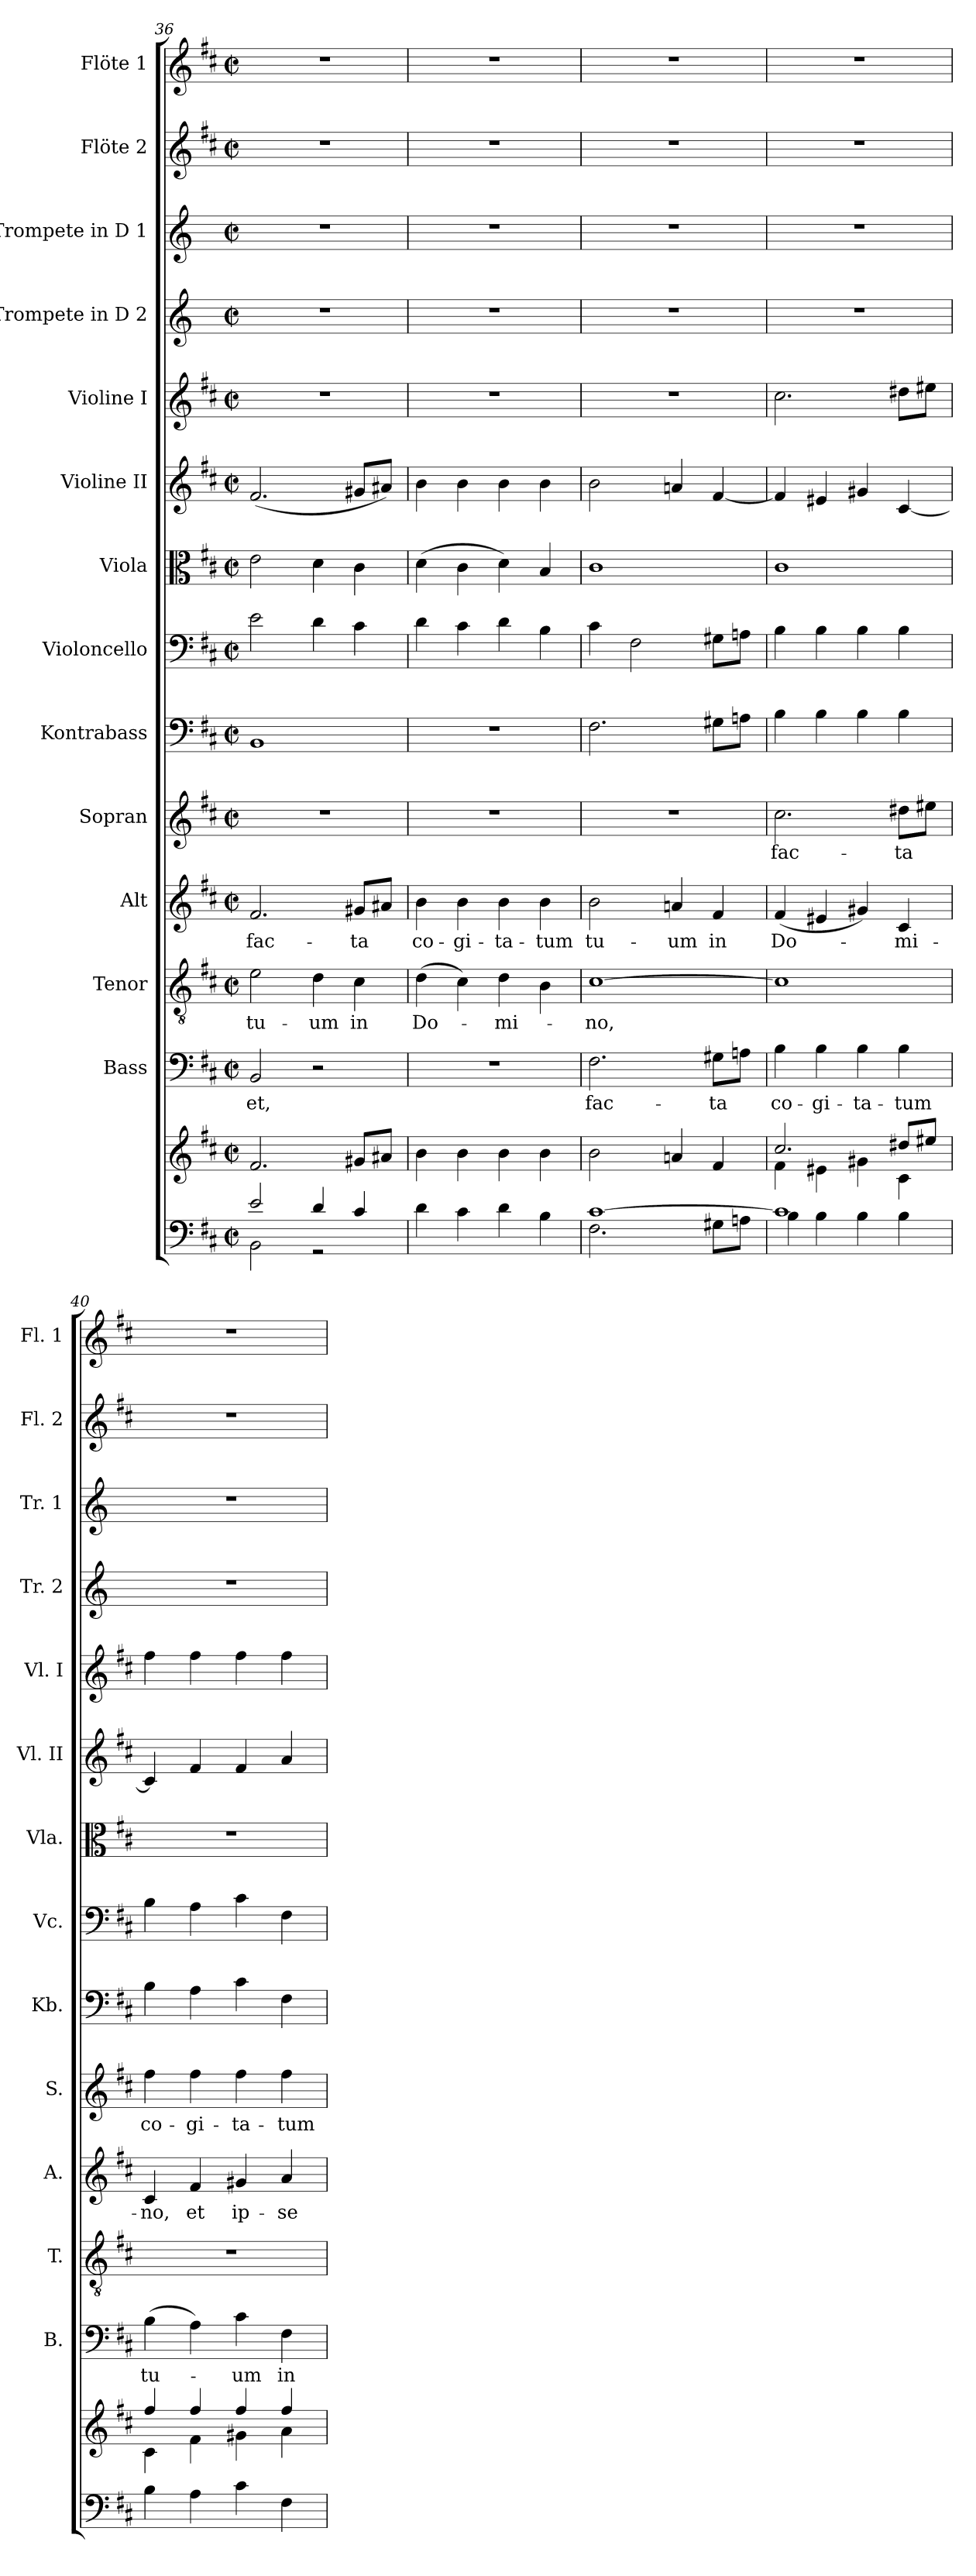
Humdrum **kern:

**kern	**kern	**kern	**text	**kern	**text	**kern	**text	**kern	**text	**kern	**kern	**kern	**kern	**kern	**kern	**kern	**kern	**kern
*part14	*part14	*part13	*part13	*part12	*part12	*part11	*part11	*part10	*part10	*part9	*part8	*part7	*part6	*part5	*part4	*part3	*part2	*part1
*staff15	*staff14	*staff13	*staff13	*staff12	*staff12	*staff11	*staff11	*staff10	*staff10	*staff9	*staff8	*staff7	*staff6	*staff5	*staff4	*staff3	*staff2	*staff1
*	*	*I"Bass	*	*I"Tenor	*	*I"Alt	*	*I"Sopran	*	*I"Kontrabass	*I"Violoncello	*I"Viola	*I"Violine II	*I"Violine I	*I"Trompete in D 2	*I"Trompete in D 1	*I"Flöte 2	*I"Flöte 1
*	*	*I'B.	*	*I'T.	*	*I'A.	*	*I'S.	*	*I'Kb.	*I'Vc.	*I'Vla.	*I'Vl. II	*I'Vl. I	*I'Tr. 2	*I'Tr. 1	*I'Fl. 2	*I'Fl. 1
*clefF4	*clefG2	*clefF4	*	*clefGv2	*	*clefG2	*	*clefG2	*	*clefF4	*clefF4	*clefC3	*clefG2	*clefG2	*clefG2	*clefG2	*clefG2	*clefG2
*	*	*	*	*	*	*	*	*	*	*ITrd7c12	*	*	*	*	*ITrd-1c-2	*ITrd-1c-2	*	*
*k[f#c#]	*k[f#c#]	*k[f#c#]	*	*k[f#c#]	*	*k[f#c#]	*	*k[f#c#]	*	*k[f#c#]	*k[f#c#]	*k[f#c#]	*k[f#c#]	*k[f#c#]	*k[f#c#]	*k[f#c#]	*k[f#c#]	*k[f#c#]
*D:	*D:	*D:	*	*D:	*	*D:	*	*D:	*	*D:	*D:	*D:	*D:	*D:	*D:	*D:	*D:	*D:
*M2/2	*M2/2	*M2/2	*	*M2/2	*	*M2/2	*	*M2/2	*	*M2/2	*M2/2	*M2/2	*M2/2	*M2/2	*M2/2	*M2/2	*M2/2	*M2/2
*met(c|)	*met(c|)	*met(c|)	*	*met(c|)	*	*met(c|)	*	*met(c|)	*	*met(c|)	*met(c|)	*met(c|)	*met(c|)	*met(c|)	*met(c|)	*met(c|)	*met(c|)	*met(c|)
=36	=36	=36	=36	=36	=36	=36	=36	=36	=36	=36	=36	=36	=36	=36	=36	=36	=36	=36
*^	*	*	*	*	*	*	*	*	*	*	*	*	*	*	*	*	*	*
!	!	!	!	!LO:LY:b	!	!LO:LY:b	!	!LO:LY:b	!	!	!	!	!	!	!	!	!	!	!
2e/	2BB\	2.f#/	2BB/	-et,	2e\	tu-	2.f#/	fac-	1r	.	1BBB	2e\	2e\	(<2.f#/	1r	1r	1r	1r	1r
!	!	!	!	!	!	!LO:LY:b	!	!	!	!	!	!	!	!	!	!	!	!	!
4d/	2r	.	2r	.	4d\	-um	.	.	.	.	.	4d\	4d\	.	.	.	.	.	.
!	!	!	!	!	!	!LO:LY:b	!	!LO:LY:b	!	!	!	!	!	!	!	!	!	!	!
4c#/	.	8g#X/L	.	.	4c#\	in	8g#X/L	-ta	.	.	.	4c#\	4c#\	8g#X/L	.	.	.	.	.
.	.	8a#X/J	.	.	.	.	8a#X/J	.	.	.	.	.	.	8a#X/J)	.	.	.	.	.
*v	*v	*	*	*	*	*	*	*	*	*	*	*	*	*	*	*	*	*	*
=37	=37	=37	=37	=37	=37	=37	=37	=37	=37	=37	=37	=37	=37	=37	=37	=37	=37	=37
!	!	!	!	!	!LO:LY:b	!	!LO:LY:b	!	!	!	!	!	!	!	!	!	!	!
4d\	4b\	1r	.	(>4d\	Do-	4b\	co-	1r	.	1r	4d\	(>4d\	4b\	1r	1r	1r	1r	1r
!	!	!	!	!	!	!	!LO:LY:b	!	!	!	!	!	!	!	!	!	!	!
4c#\	4b\	.	.	4c#\)	.	4b\	-gi-	.	.	.	4c#\	4c#\	4b\	.	.	.	.	.
!	!	!	!	!	!LO:LY:b	!	!LO:LY:b	!	!	!	!	!	!	!	!	!	!	!
4d\	4b\	.	.	4d\	-mi-	4b\	-ta-	.	.	.	4d\	4d\)	4b\	.	.	.	.	.
!	!	!	!	!	!	!	!LO:LY:b	!	!	!	!	!	!	!	!	!	!	!
4B\	4b\	.	.	4B\	.	4b\	-tum	.	.	.	4B\	4B/	4b\	.	.	.	.	.
=38	=38	=38	=38	=38	=38	=38	=38	=38	=38	=38	=38	=38	=38	=38	=38	=38	=38	=38
*^	*	*	*	*	*	*	*	*	*	*	*	*	*	*	*	*	*	*
!	!	!	!	!LO:LY:b	!	!LO:LY:b	!	!LO:LY:b	!	!	!	!	!	!	!	!	!	!	!
[>1c#	2.F#\	2b\	2.F#\	fac-	[1c#	-no,	2b\	tu-	1r	.	2.FF#\	4c#\	1c#	2b\	1r	1r	1r	1r	1r
.	.	.	.	.	.	.	.	.	.	.	.	2F#\	.	.	.	.	.	.	.
!	!	!	!	!	!	!	!	!LO:LY:b	!	!	!	!	!	!	!	!	!	!	!
.	.	4an/	.	.	.	.	4an/	-um	.	.	.	.	.	4an/	.	.	.	.	.
!	!	!	!	!LO:LY:b	!	!	!	!LO:LY:b	!	!	!	!	!	!	!	!	!	!	!
.	8G#X\L	4f#/	8G#X\L	-ta	.	.	4f#/	in	.	.	8GG#X\L	8G#X\L	.	[4f#/	.	.	.	.	.
.	8An\J	.	8An\J	.	.	.	.	.	.	.	8AAn\J	8An\J	.	.	.	.	.	.	.
=39	=39	=39	=39	=39	=39	=39	=39	=39	=39	=39	=39	=39	=39	=39	=39	=39	=39	=39	=39
*	*	*^	*	*	*	*	*	*	*	*	*	*	*	*	*	*	*	*	*
!	!	!	!	!	!LO:LY:b	!	!	!	!LO:LY:b	!	!LO:LY:b	!	!	!	!	!	!	!	!	!
1c#]	4B\	2.cc#/	4f#\	4B\	co-	1c#]	.	(<4f#/	Do-	2.cc#\	fac-	4BB\	4B\	1c#	4f#/]	2.cc#\	1r	1r	1r	1r
!	!	!	!	!	!LO:LY:b	!	!	!	!	!	!	!	!	!	!	!	!	!	!	!
.	4B\	.	4e#X\	4B\	-gi-	.	.	4e#X/	.	.	.	4BB\	4B\	.	4e#X/	.	.	.	.	.
!	!	!	!	!	!LO:LY:b	!	!	!	!	!	!	!	!	!	!	!	!	!	!	!
.	4B\	.	4g#X\	4B\	-ta-	.	.	4g#X/)	.	.	.	4BB\	4B\	.	4g#X/	.	.	.	.	.
!	!	!	!	!	!LO:LY:b	!	!	!	!LO:LY:b	!	!LO:LY:b	!	!	!	!	!	!	!	!	!
.	4B\	8dd#X/L	4c#\	4B\	-tum	.	.	4c#/	-mi-	8dd#X\L	-ta	4BB\	4B\	.	[4c#/	8dd#X\L	.	.	.	.
.	.	8ee#X/J	.	.	.	.	.	.	.	8ee#X\J	.	.	.	.	.	8ee#X\J	.	.	.	.
*v	*v	*	*	*	*	*	*	*	*	*	*	*	*	*	*	*	*	*	*	*
=40	=40	=40	=40	=40	=40	=40	=40	=40	=40	=40	=40	=40	=40	=40	=40	=40	=40	=40	=40
!	!	!	!	!LO:LY:b	!	!	!	!LO:LY:b	!	!LO:LY:b	!	!	!	!	!	!	!	!	!
4B\	4ff#/	4c#\	(>4B\	tu-	1r	.	4c#/	-no,	4ff#\	co-	4BB\	4B\	1r	4c#/]	4ff#\	1r	1r	1r	1r
!	!	!	!	!	!	!	!	!LO:LY:b	!	!LO:LY:b	!	!	!	!	!	!	!	!	!
4A\	4ff#/	4f#\	4A\)	.	.	.	4f#/	et	4ff#\	-gi-	4AA\	4A\	.	4f#/	4ff#\	.	.	.	.
!	!	!	!	!LO:LY:b	!	!	!	!LO:LY:b	!	!LO:LY:b	!	!	!	!	!	!	!	!	!
4c#\	4ff#/	4g#X\	4c#\	-um	.	.	4g#X/	ip-	4ff#\	-ta-	4C#\	4c#\	.	4f#/	4ff#\	.	.	.	.
!	!	!	!	!LO:LY:b	!	!	!	!LO:LY:b	!	!LO:LY:b	!	!	!	!	!	!	!	!	!
4F#\	4ff#/	4a\	4F#\	in	.	.	4a/	-se	4ff#\	-tum	4FF#\	4F#\	.	4a/	4ff#\	.	.	.	.
*	*v	*v	*	*	*	*	*	*	*	*	*	*	*	*	*	*	*	*	*
=	=	=	=	=	=	=	=	=	=	=	=	=	=	=	=	=	=	=
*-	*-	*-	*-	*-	*-	*-	*-	*-	*-	*-	*-	*-	*-	*-	*-	*-	*-	*-
